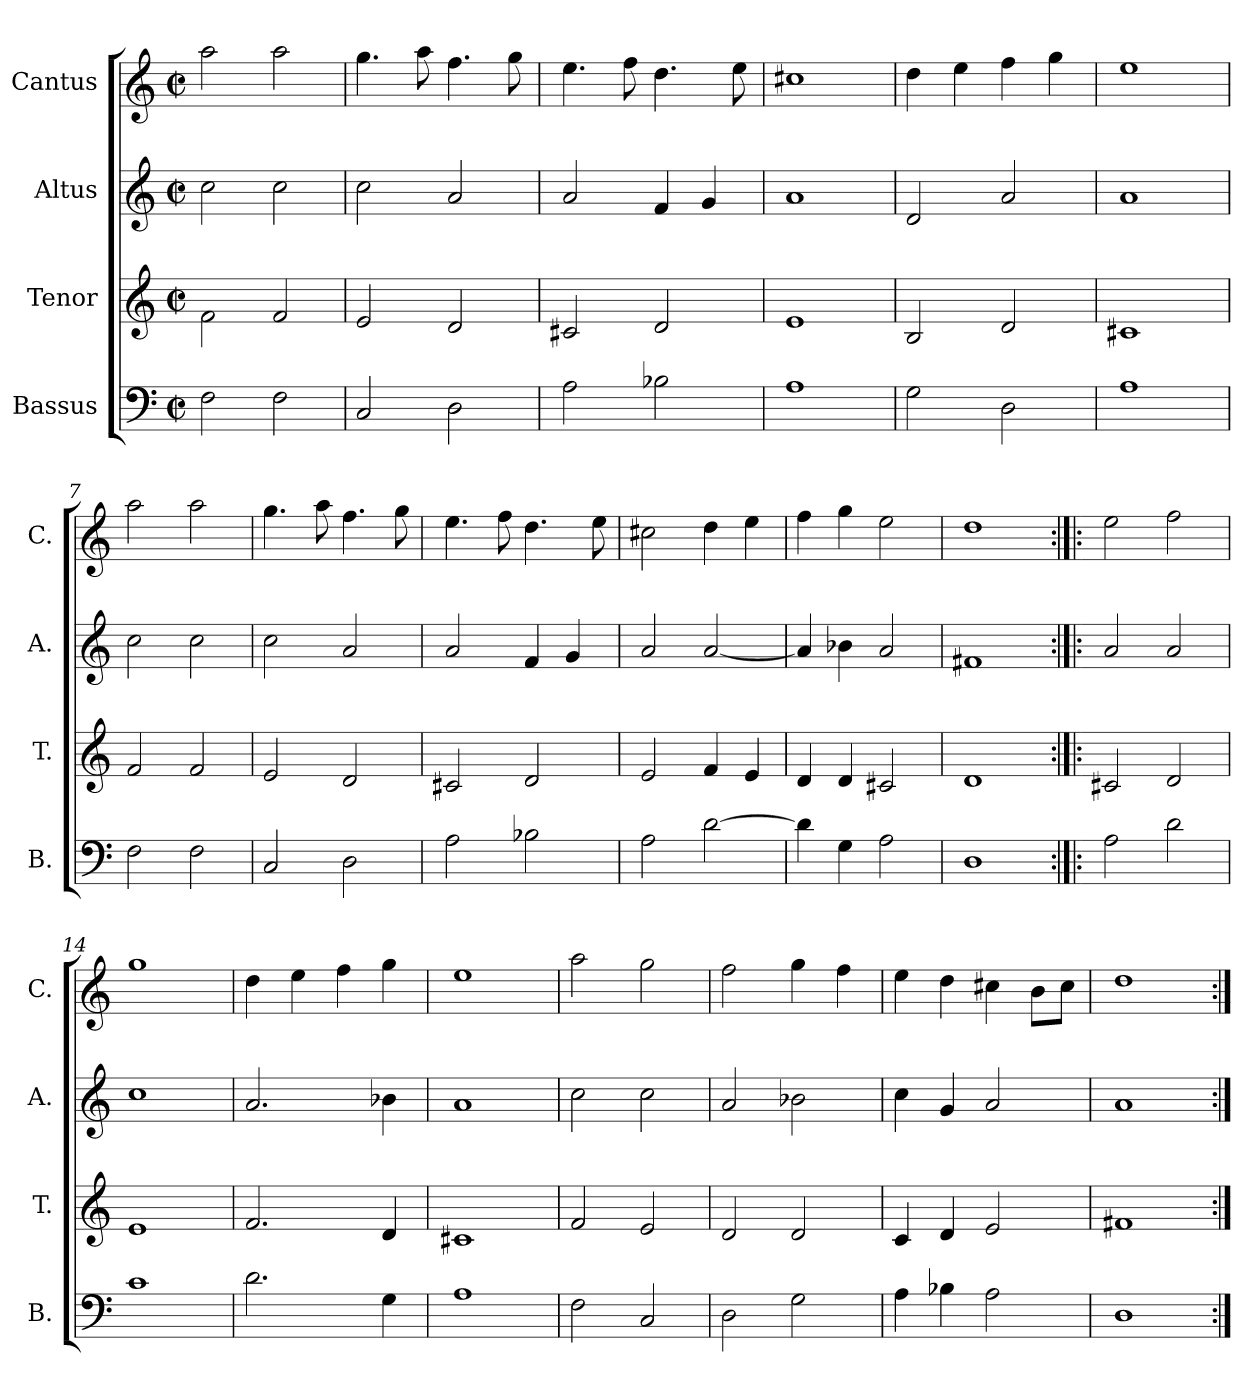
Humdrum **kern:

**kern	**kern	**kern	**kern
*part4	*part3	*part2	*part1
*staff4	*staff3	*staff2	*staff1
*I"Bassus	*I"Tenor	*I"Altus	*I"Cantus
*I'B.	*I'T.	*I'A.	*I'C.
*clefF4	*clefG2	*clefG2	*clefG2
*k[]	*k[]	*k[]	*k[]
*C:	*C:	*C:	*C:
*M2/2	*M2/2	*M2/2	*M2/2
*met(c|)	*met(c|)	*met(c|)	*met(c|)
=1	=1	=1	=1
2F\	2f\	2cc\	2aa\
2F\	2f/	2cc\	2aa\
=2	=2	=2	=2
2C/	2e/	2cc\	4.gg\
.	.	.	8aa\
2D\	2d/	2a/	4.ff\
.	.	.	8gg\
=3	=3	=3	=3
2A\	2c#X/	2a/	4.ee\
.	.	.	8ff\
2B-X\	2d/	4f/	4.dd\
.	.	4g/	.
.	.	.	8ee\
=4	=4	=4	=4
1A\	1e/	1a/	1cc#X\
=5	=5	=5	=5
2G\	2B/	2d/	4dd\
.	.	.	4ee\
2D\	2d/	2a/	4ff\
.	.	.	4gg\
=6	=6	=6	=6
1A\	1c#X/	1a/	1ee\
=7	=7	=7	=7
2F\	2f/	2cc\	2aa\
2F\	2f/	2cc\	2aa\
!!LO:LB:g=z
=8	=8	=8	=8
2C/	2e/	2cc\	4.gg\
.	.	.	8aa\
2D\	2d/	2a/	4.ff\
.	.	.	8gg\
=9	=9	=9	=9
2A\	2c#X/	2a/	4.ee\
.	.	.	8ff\
2B-X\	2d/	4f/	4.dd\
.	.	4g/	.
.	.	.	8ee\
=10	=10	=10	=10
2A\	2e/	2a/	2cc#X\
[2d\	4f/	[2a/	4dd\
.	4e/	.	4ee\
=11	=11	=11	=11
4d\]	4d/	4a/]	4ff\
4G\	4d/	4b-X\	4gg\
2A\	2c#X/	2a/	2ee\
=12	=12	=12	=12
1D\	1d/	1f#X/	1dd\
=13:|!|:	=13:|!|:	=13:|!|:	=13:|!|:
2A\	2c#X/	2a/	2ee\
2d\	2d/	2a/	2ff\
!!LO:PB:g=z
=14	=14	=14	=14
1c\	1e/	1cc\	1gg\
=15	=15	=15	=15
2.d\	2.f/	2.a/	4dd\
.	.	.	4ee\
.	.	.	4ff\
4G\	4d/	4b-X\	4gg\
=16	=16	=16	=16
1A\	1c#X/	1a/	1ee\
=17	=17	=17	=17
2F\	2f/	2cc\	2aa\
2C/	2e/	2cc\	2gg\
=18	=18	=18	=18
2D\	2d/	2a/	2ff\
2G\	2d/	2b-X\	4gg\
.	.	.	4ff\
=19	=19	=19	=19
4A\	4c/	4cc\	4ee\
4B-X\	4d/	4g/	4dd\
2A\	2e/	2a/	4cc#X\
.	.	.	8b\L
.	.	.	8cc#\J
=20	=20	=20	=20
1D\	1f#X/	1a/	1dd\
=:|!	=:|!	=:|!	=:|!
*-	*-	*-	*-
